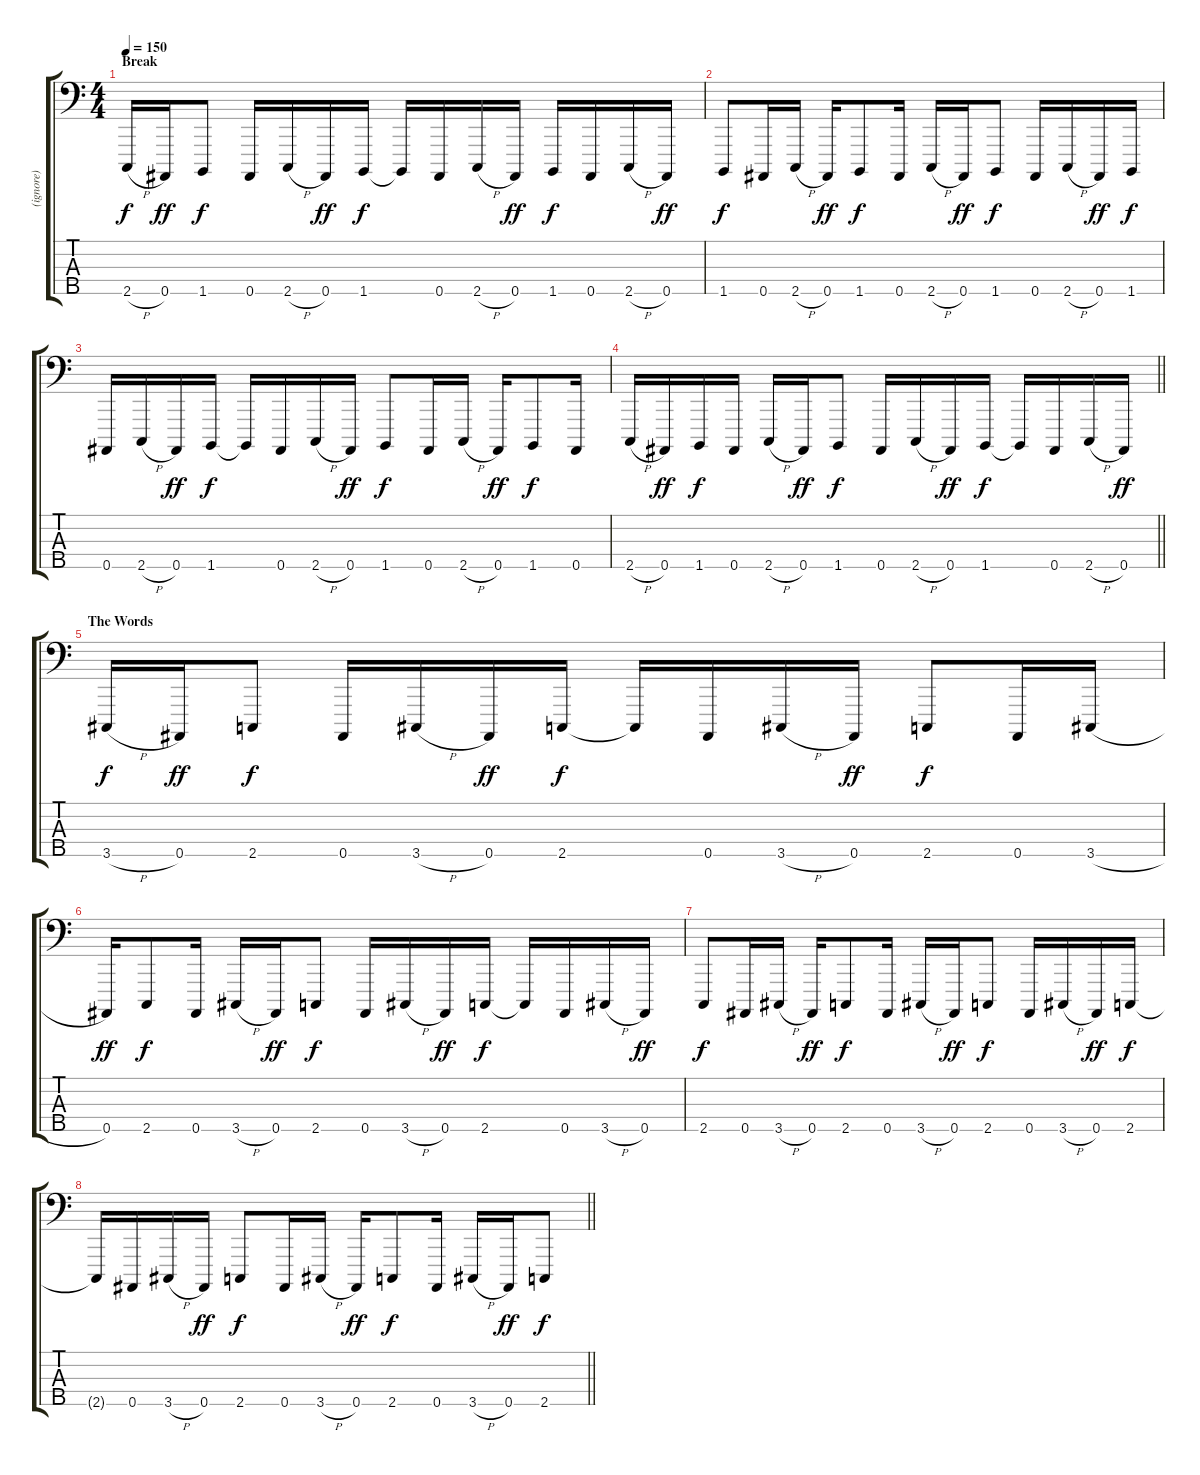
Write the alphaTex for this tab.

\track ("(ignore)" "(ignore)") {instrument lead1square}
\staff {score tabs}
\tuning (Gb2 Db2 Ab1 Eb1 Bb0) {hide}
\ts (4 4)
\section ("" "Break")
\tempo 150
\clef f4
\ks c
2.5{h}.16{dy f} 0.5.16{dy ff} 1.5.8{dy f} 0.5.16 2.5{h}.16 0.5.16{dy ff} 1.5.16{dy f} 1.5{t}.16 0.5.16 2.5{h}.16 0.5.16{dy ff} 1.5.16{dy f} 0.5.16 2.5{h}.16 0.5.16{dy ff} |
1.5.8{dy f} 0.5.16 2.5{h}.16 0.5.16{dy ff} 1.5.8{dy f} 0.5.16 2.5{h}.16 0.5.16{dy ff} 1.5.8{dy f} 0.5.16 2.5{h}.16 0.5.16{dy ff} 1.5.16{dy f} |
0.5.16 2.5{h}.16 0.5.16{dy ff} 1.5.16{dy f} 1.5{t}.16 0.5.16 2.5{h}.16 0.5.16{dy ff} 1.5.8{dy f} 0.5.16 2.5{h}.16 0.5.16{dy ff} 1.5.8{dy f} 0.5.16 |
\barLineRight lightlight
2.5{h}.16 0.5.16{dy ff} 1.5.16{dy f} 0.5.16 2.5{h}.16 0.5.16{dy ff} 1.5.8{dy f} 0.5.16 2.5{h}.16 0.5.16{dy ff} 1.5.16{dy f} 1.5{t}.16 0.5.16 2.5{h}.16 0.5.16{dy ff} |
\section ("" "The Words")
3.5{h}.16{dy f} 0.5.16{dy ff} 2.5.8{dy f} 0.5.16 3.5{h}.16 0.5.16{dy ff} 2.5.16{dy f} 2.5{t}.16 0.5.16 3.5{h}.16 0.5.16{dy ff} 2.5.8{dy f} 0.5.16 3.5{h}.16 |
0.5.16{dy ff} 2.5.8{dy f} 0.5.16 3.5{h}.16 0.5.16{dy ff} 2.5.8{dy f} 0.5.16 3.5{h}.16 0.5.16{dy ff} 2.5.16{dy f} 2.5{t}.16 0.5.16 3.5{h}.16 0.5.16{dy ff} |
2.5.8{dy f} 0.5.16 3.5{h}.16 0.5.16{dy ff} 2.5.8{dy f} 0.5.16 3.5{h}.16 0.5.16{dy ff} 2.5.8{dy f} 0.5.16 3.5{h}.16 0.5.16{dy ff} 2.5.16{dy f} |
\barLineRight lightlight
2.5{t}.16 0.5.16 3.5{h}.16 0.5.16{dy ff} 2.5.8{dy f} 0.5.16 3.5{h}.16 0.5.16{dy ff} 2.5.8{dy f} 0.5.16 3.5{h}.16 0.5.16{dy ff} 2.5.8{dy f}
